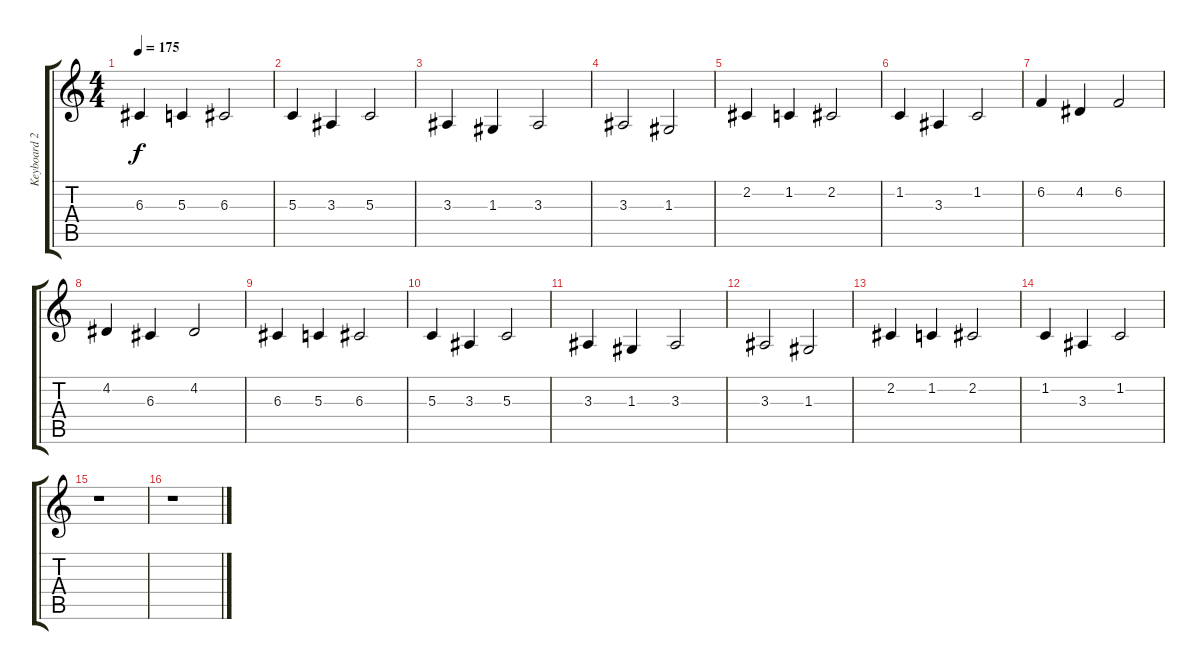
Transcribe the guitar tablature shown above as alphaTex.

\track ("Keyboard 2." "Keyboard 2") {instrument choiraahs}
\staff {score tabs}
\tuning (E4 B3 G3 D3 A2 E2) {hide}
\ts (4 4)
\tempo 175
\clef g2
\ks c
6.3.4{dy f} 5.3.4 6.3.2 |
5.3.4 3.3.4 5.3.2 |
3.3.4 1.3.4 3.3.2 |
3.3.2 1.3.2 |
2.2.4 1.2.4 2.2.2 |
1.2.4 3.3.4 1.2.2 |
6.2.4 4.2.4 6.2.2 |
4.2.4 6.3.4 4.2.2 |
6.3.4 5.3.4 6.3.2 |
5.3.4 3.3.4 5.3.2 |
3.3.4 1.3.4 3.3.2 |
3.3.2 1.3.2 |
2.2.4 1.2.4 2.2.2 |
1.2.4 3.3.4 1.2.2 |
r.1 |
r.1
